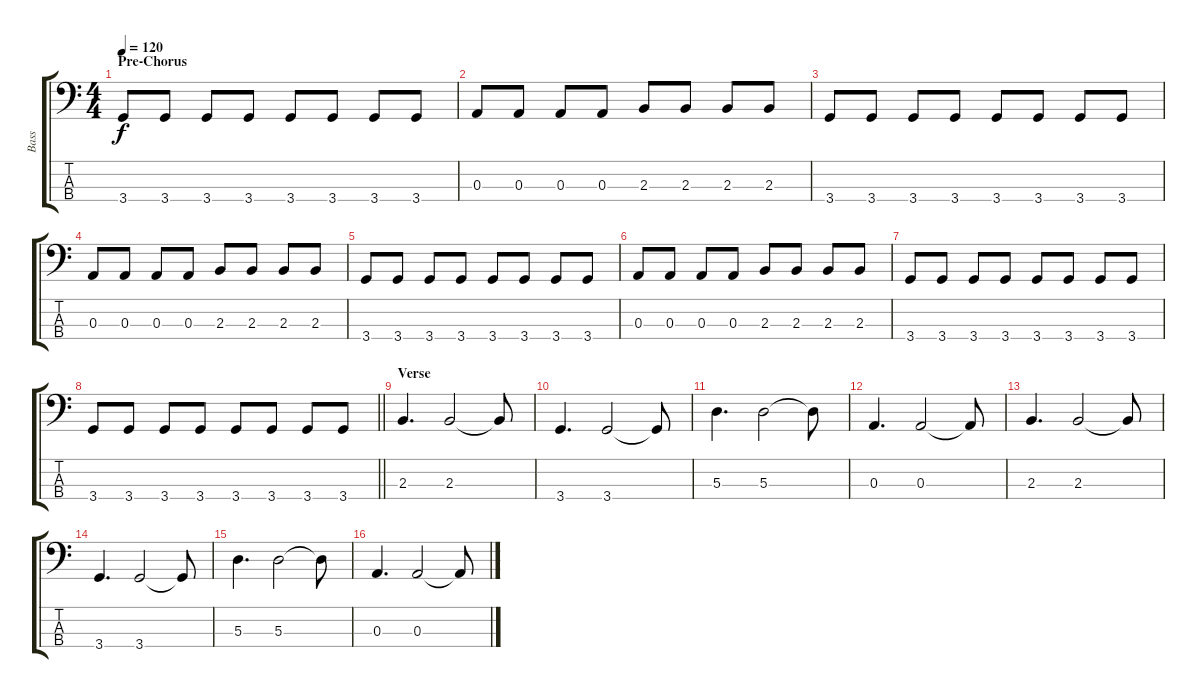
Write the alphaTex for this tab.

\track ("Bass" "Bass") {instrument electricbassfinger}
\staff {score tabs}
\tuning (G2 D2 A1 E1) {hide}
\ts (4 4)
\section ("" "Pre-Chorus")
\tempo 120
\clef f4
\ks c
3.4.8{dy f} 3.4.8 3.4.8 3.4.8 3.4.8 3.4.8 3.4.8 3.4.8 |
0.3.8 0.3.8 0.3.8 0.3.8 2.3.8 2.3.8 2.3.8 2.3.8 |
3.4.8 3.4.8 3.4.8 3.4.8 3.4.8 3.4.8 3.4.8 3.4.8 |
0.3.8 0.3.8 0.3.8 0.3.8 2.3.8 2.3.8 2.3.8 2.3.8 |
3.4.8 3.4.8 3.4.8 3.4.8 3.4.8 3.4.8 3.4.8 3.4.8 |
0.3.8 0.3.8 0.3.8 0.3.8 2.3.8 2.3.8 2.3.8 2.3.8 |
3.4.8 3.4.8 3.4.8 3.4.8 3.4.8 3.4.8 3.4.8 3.4.8 |
\barLineRight lightlight
3.4.8 3.4.8 3.4.8 3.4.8 3.4.8 3.4.8 3.4.8 3.4.8 |
\section ("" "Verse")
2.3.4{d} 2.3.2 2.3{t}.8 |
3.4.4{d} 3.4.2 3.4{t}.8 |
5.3.4{d} 5.3.2 5.3{t}.8 |
0.3.4{d} 0.3.2 0.3{t}.8 |
2.3.4{d} 2.3.2 2.3{t}.8 |
3.4.4{d} 3.4.2 3.4{t}.8 |
5.3.4{d} 5.3.2 5.3{t}.8 |
0.3.4{d} 0.3.2 0.3{t}.8
